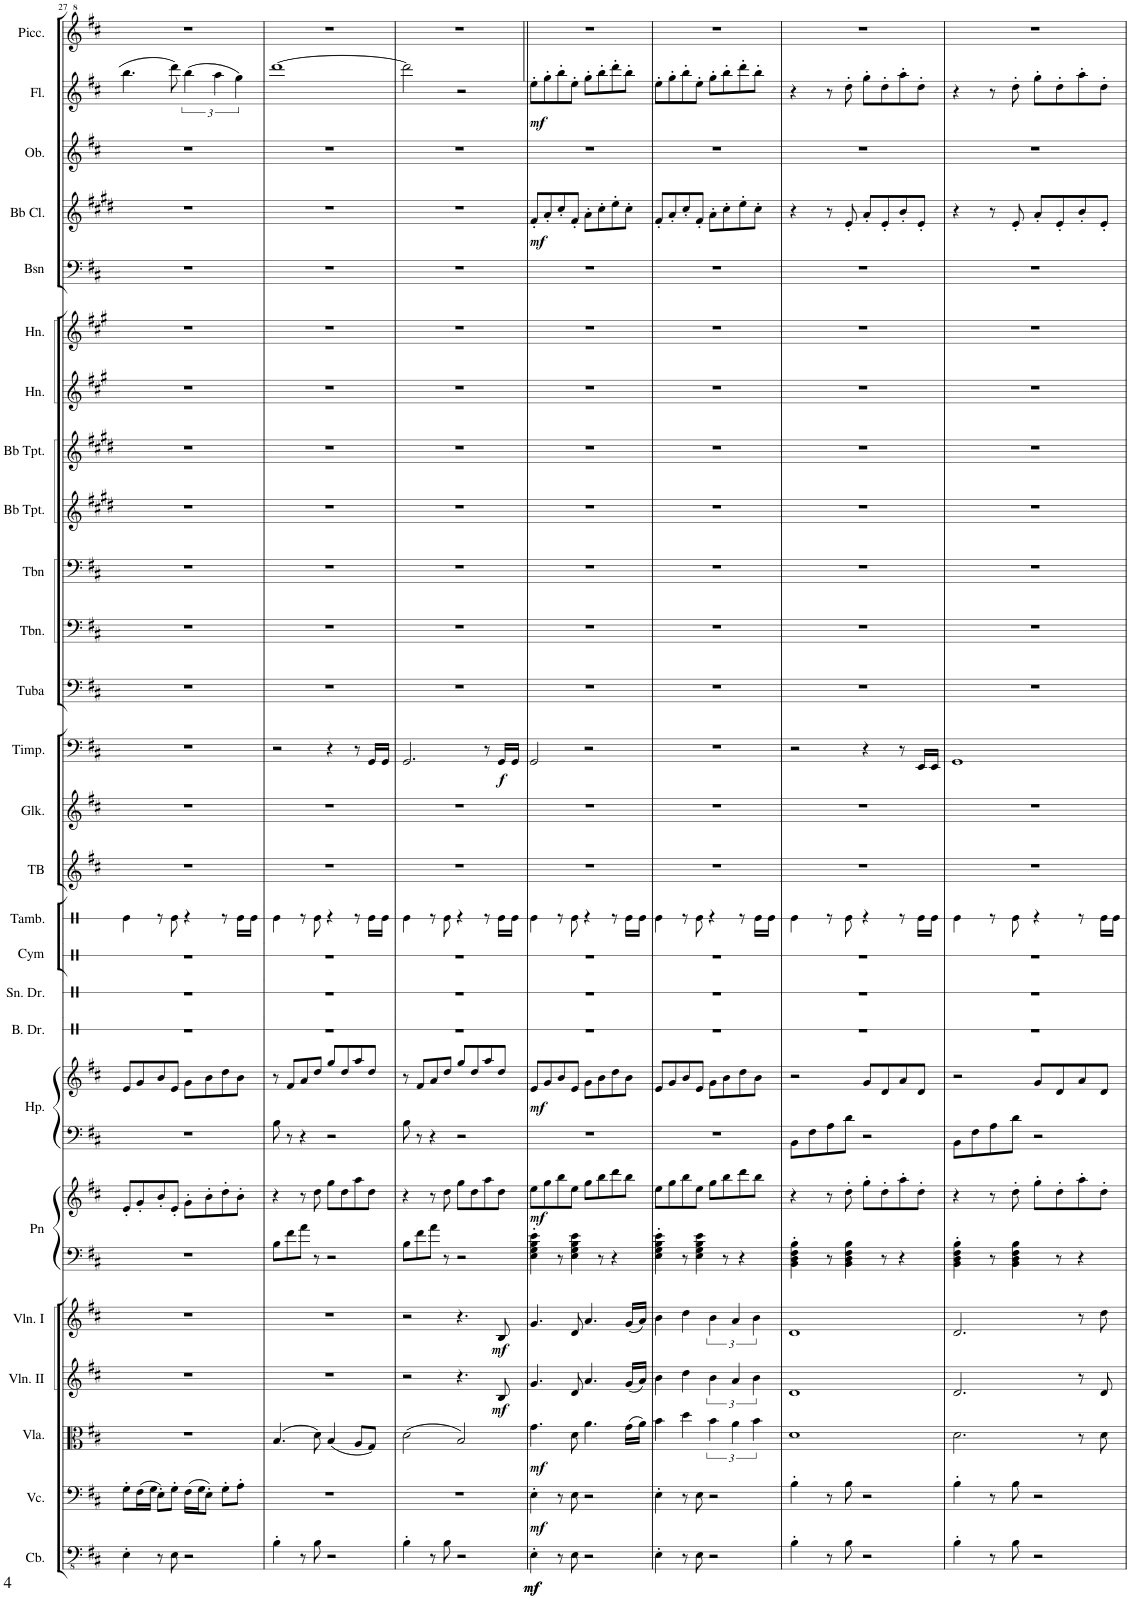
**kern	**dynam	**kern	**dynam	**kern	**dynam	**kern	**dynam	**kern	**dynam	**kern	**kern	**dynam	**kern	**kern	**dynam	**kern	**kern	**kern	**kern	**kern	**kern	**kern	**dynam	**kern	**kern	**kern	**kern	**kern	**kern	**kern	**kern	**kern	**dynam	**kern	**kern	**dynam	**kern
*part26	*part26	*part25	*part25	*part24	*part24	*part23	*part23	*part22	*part22	*part21	*part21	*part21	*part20	*part20	*part20	*part19	*part18	*part17	*part16	*part15	*part14	*part13	*part13	*part12	*part11	*part10	*part9	*part8	*part7	*part6	*part5	*part4	*part4	*part3	*part2	*part2	*part1
*staff28	*staff28	*staff27	*staff27	*staff26	*staff26	*staff25	*staff25	*staff24	*staff24	*staff23	*staff22	*staff22/23	*staff21	*staff20	*staff20/21	*staff19	*staff18	*staff17	*staff16	*staff15	*staff14	*staff13	*staff13	*staff12	*staff11	*staff10	*staff9	*staff8	*staff7	*staff6	*staff5	*staff4	*staff4	*staff3	*staff2	*staff2	*staff1
*I"Contrabass	*	*I"Cello	*	*I"Viola	*	*I"Violin II	*	*I"Violin I	*	*I"Piano	*	*	*I"Harp	*	*	*I"Bass Drum	*I"Snare Drum	*I"Cymbals (Crash  Cymbal,  Suspended  Cymbal)	*I"Tambourine	*I"Tubular Bells	*I"Glockenspiel	*I"Timpani	*	*I"Tuba	*I"Trombone 2-3	*I"Trombone 1	*I"Trumpet in Bb 2-3	*I"Trumpet in Bb 1	*I"Horn in F	*I"Horn in F	*I"Basoon 1-2	*I"Clarinet in Bb 1-2	*	*I"Oboe 1-2	*I"Flute 1-2	*	*I"Piccolo
*I'Cb.	*	*	*	*I'Vla.	*	*I'Vln. II	*	*I'Vln. I	*	*I'Pn	*	*	*I'Hp.	*	*	*I'B. Dr.	*I'Sn. Dr.	*I'Cym	*I'Tamb.	*I'TB	*I'Glk.	*I'Timp.	*	*I'Tuba	*I'Tbn.	*I'Tbn	*	*	*I'Hn.	*I'Hn.	*I'Bsn	*	*	*I'Ob.	*I'Fl.	*	*I'Picc.
!!LO:PB:g=z
*clefFv4	*	*clefF4	*	*clefC3	*	*clefG2	*	*clefG2	*	*clefF4	*clefG2	*	*clefF4	*clefG2	*	*clefX	*clefX	*clefX	*clefX	*clefG2	*clefG2	*clefF4	*	*clefF4	*clefF4	*clefF4	*clefG2	*clefG2	*clefG2	*clefG2	*clefF4	*clefG2	*	*clefG2	*clefG2	*	*clefG^2
*Trd7c12	*	*	*	*	*	*	*	*	*	*	*	*	*	*	*	*	*	*	*	*	*Trd-14c-24	*	*	*	*	*	*Trd1c2	*Trd1c2	*Trd4c7	*Trd4c7	*	*Trd1c2	*	*	*	*	*Trd-7c-12
*k[f#c#]	*	*k[f#c#]	*	*k[f#c#]	*	*k[f#c#]	*	*k[f#c#]	*	*k[f#c#]	*k[f#c#]	*	*k[f#c#]	*k[f#c#]	*	*k[]	*k[]	*k[]	*k[]	*k[f#c#]	*k[f#c#]	*k[f#c#]	*	*k[f#c#]	*k[f#c#]	*k[f#c#]	*k[f#c#g#d#]	*k[f#c#g#d#]	*k[f#c#g#]	*k[f#c#g#]	*k[f#c#]	*k[f#c#g#d#]	*	*k[f#c#]	*k[f#c#]	*	*k[f#c#]
*M4/4	*	*M4/4	*	*M4/4	*	*M4/4	*	*M4/4	*	*M4/4	*M4/4	*	*M4/4	*M4/4	*	*M4/4	*M4/4	*M4/4	*M4/4	*M4/4	*M4/4	*M4/4	*	*M4/4	*M4/4	*M4/4	*M4/4	*M4/4	*M4/4	*M4/4	*M4/4	*M4/4	*	*M4/4	*M4/4	*	*M4/4
=27	=27	=27	=27	=27	=27	=27	=27	=27	=27	=27	=27	=27	=27	=27	=27	=27	=27	=27	=27	=27	=27	=27	=27	=27	=27	=27	=27	=27	=27	=27	=27	=27	=27	=27	=27	=27	=27
4EE'\	.	8G'\L	.	1r	.	1r	.	1r	.	1r	8e'/L	.	1r	8e/L	.	1r	1r	1r	4Re\	1r	1r	1r	.	1r	1r	1r	1r	1r	1r	1r	1r	1r	.	1r	4.bb\	.	1r
.	.	(16F#\L	.	.	.	.	.	.	.	.	8g'/	.	.	8g/	.	.	.	.	.	.	.	.	.	.	.	.	.	.	.	.	.	.	.	.	.	.	.
.	.	16G\JJ	.	.	.	.	.	.	.	.	.	.	.	.	.	.	.	.	.	.	.	.	.	.	.	.	.	.	.	.	.	.	.	.	.	.	.
8r	.	8E'\L)	.	.	.	.	.	.	.	.	8b'/	.	.	8b/	.	.	.	.	8r	.	.	.	.	.	.	.	.	.	.	.	.	.	.	.	.	.	.
8EE\	.	8G'\J	.	.	.	.	.	.	.	.	8e'/J	.	.	8e/J	.	.	.	.	8Re\	.	.	.	.	.	.	.	.	.	.	.	.	.	.	.	8ddd\	.	.
2r	.	(16F#\LL	.	.	.	.	.	.	.	.	8g'\L	.	.	8g\L	.	.	.	.	4r	.	.	.	.	.	.	.	.	.	.	.	.	.	.	.	(6bb\	.	.
.	.	16G\J	.	.	.	.	.	.	.	.	.	.	.	.	.	.	.	.	.	.	.	.	.	.	.	.	.	.	.	.	.	.	.	.	.	.	.
.	.	8E'\J)	.	.	.	.	.	.	.	.	8b'\	.	.	8b\	.	.	.	.	.	.	.	.	.	.	.	.	.	.	.	.	.	.	.	.	.	.	.
.	.	.	.	.	.	.	.	.	.	.	.	.	.	.	.	.	.	.	.	.	.	.	.	.	.	.	.	.	.	.	.	.	.	.	6aa\	.	.
.	.	8G'\L	.	.	.	.	.	.	.	.	8dd'\	.	.	8dd\	.	.	.	.	8r	.	.	.	.	.	.	.	.	.	.	.	.	.	.	.	.	.	.
.	.	.	.	.	.	.	.	.	.	.	.	.	.	.	.	.	.	.	.	.	.	.	.	.	.	.	.	.	.	.	.	.	.	.	6gg\)	.	.
.	.	8A'\J	.	.	.	.	.	.	.	.	8b'\J	.	.	8b\J	.	.	.	.	16Re\LL	.	.	.	.	.	.	.	.	.	.	.	.	.	.	.	.	.	.
.	.	.	.	.	.	.	.	.	.	.	.	.	.	.	.	.	.	.	16Re\JJ	.	.	.	.	.	.	.	.	.	.	.	.	.	.	.	.	.	.
=28	=28	=28	=28	=28	=28	=28	=28	=28	=28	=28	=28	=28	=28	=28	=28	=28	=28	=28	=28	=28	=28	=28	=28	=28	=28	=28	=28	=28	=28	=28	=28	=28	=28	=28	=28	=28	=28
4BB'\	.	1r	.	(4.B/	.	1r	.	1r	.	8B\L	4r	.	8B\	8r	.	1r	1r	1r	4Re\	1r	1r	2r	.	1r	1r	1r	1r	1r	1r	1r	1r	1r	.	1r	[1ddd	.	1r
.	.	.	.	.	.	.	.	.	.	8f#\	.	.	8r	8f#/L	.	.	.	.	.	.	.	.	.	.	.	.	.	.	.	.	.	.	.	.	.	.	.
8r	.	.	.	.	.	.	.	.	.	8a\J	8r	.	4r	8a/	.	.	.	.	8r	.	.	.	.	.	.	.	.	.	.	.	.	.	.	.	.	.	.
8BB\	.	.	.	8d\)	.	.	.	.	.	8r	8dd\	.	.	8dd/J	.	.	.	.	8Re\	.	.	.	.	.	.	.	.	.	.	.	.	.	.	.	.	.	.
2r	.	.	.	(4B/	.	.	.	.	.	2r	8gg\L	.	2r	8gg/L	.	.	.	.	4r	.	.	4r	.	.	.	.	.	.	.	.	.	.	.	.	.	.	.
.	.	.	.	.	.	.	.	.	.	.	8dd\	.	.	8dd/	.	.	.	.	.	.	.	.	.	.	.	.	.	.	.	.	.	.	.	.	.	.	.
.	.	.	.	8A/L	.	.	.	.	.	.	8aa\	.	.	8aa/	.	.	.	.	8r	.	.	8r	.	.	.	.	.	.	.	.	.	.	.	.	.	.	.
.	.	.	.	8G/J)	.	.	.	.	.	.	8dd\J	.	.	8dd/J	.	.	.	.	16Re\LL	.	.	16GG/LL	.	.	.	.	.	.	.	.	.	.	.	.	.	.	.
.	.	.	.	.	.	.	.	.	.	.	.	.	.	.	.	.	.	.	16Re\JJ	.	.	16GG/JJ	.	.	.	.	.	.	.	.	.	.	.	.	.	.	.
=29	=29	=29	=29	=29	=29	=29	=29	=29	=29	=29	=29	=29	=29	=29	=29	=29	=29	=29	=29	=29	=29	=29	=29	=29	=29	=29	=29	=29	=29	=29	=29	=29	=29	=29	=29	=29	=29
4BB'\	.	1r	.	(2d\	.	2r	.	2r	.	8B\L	4r	.	8B\	8r	.	1r	1r	1r	4Re\	1r	1r	2.GG/	.	1r	1r	1r	1r	1r	1r	1r	1r	1r	.	1r	2ddd\]	.	1r
.	.	.	.	.	.	.	.	.	.	8f#\	.	.	8r	8f#/L	.	.	.	.	.	.	.	.	.	.	.	.	.	.	.	.	.	.	.	.	.	.	.
8r	.	.	.	.	.	.	.	.	.	8a\J	8r	.	4r	8a/	.	.	.	.	8r	.	.	.	.	.	.	.	.	.	.	.	.	.	.	.	.	.	.
8BB\	.	.	.	.	.	.	.	.	.	8r	8dd\	.	.	8dd/J	.	.	.	.	8Re\	.	.	.	.	.	.	.	.	.	.	.	.	.	.	.	.	.	.
2r	.	.	.	2B/)	.	4.r	.	4.r	.	2r	8gg\L	.	2r	8gg/L	.	.	.	.	4r	.	.	.	.	.	.	.	.	.	.	.	.	.	.	.	2r	.	.
.	.	.	.	.	.	.	.	.	.	.	8dd\	.	.	8dd/	.	.	.	.	.	.	.	.	.	.	.	.	.	.	.	.	.	.	.	.	.	.	.
.	.	.	.	.	.	.	.	.	.	.	8aa\	.	.	8aa/	.	.	.	.	8r	.	.	8r	.	.	.	.	.	.	.	.	.	.	.	.	.	.	.
!	!	!	!	!	!	!	!LO:DY:b	!	!LO:DY:b	!	!	!	!	!	!	!	!	!	!	!	!	!	!LO:DY:b	!	!	!	!	!	!	!	!	!	!	!	!	!	!
.	.	.	.	.	.	8B/	mf	8B/	mf	.	8dd\J	.	.	8dd/J	.	.	.	.	16Re\LL	.	.	16GG/LL	f	.	.	.	.	.	.	.	.	.	.	.	.	.	.
.	.	.	.	.	.	.	.	.	.	.	.	.	.	.	.	.	.	.	16Re\JJ	.	.	16GG/JJ	.	.	.	.	.	.	.	.	.	.	.	.	.	.	.
=30||	=30||	=30||	=30||	=30||	=30||	=30||	=30||	=30||	=30||	=30||	=30||	=30||	=30||	=30||	=30||	=30||	=30||	=30||	=30||	=30||	=30||	=30||	=30||	=30||	=30||	=30||	=30||	=30||	=30||	=30||	=30||	=30||	=30||	=30||	=30||	=30||	=30||
!	!LO:DY:b	!	!	!	!	!	!	!	!	!	!	!	!	!	!	!	!	!	!	!	!	!	!	!	!	!	!	!	!	!	!	!	!	!	!	!	!
!	!LO:DY:n=1:b	!	!LO:DY:b	!	!LO:DY:b	!	!	!	!	!	!	!LO:DY:b	!	!	!LO:DY:b	!	!	!	!	!	!	!	!	!	!	!	!	!	!	!	!	!	!LO:DY:b	!	!	!LO:DY:b	!
4EE'\	mf mf	4E'\	mf	4.g\	mf	4.g/	.	4.g/	.	4E\' 4G\' 4B\' 4e\'	8ee\L	mf	1r	8e/L	mf	1r	1r	1r	4Re\	1r	1r	2GG/	.	1r	1r	1r	1r	1r	1r	1r	1r	8f#'/L	mf	1r	8ee'\L	mf	1r
.	.	.	.	.	.	.	.	.	.	.	8gg\	.	.	8g/	.	.	.	.	.	.	.	.	.	.	.	.	.	.	.	.	.	8a'/	.	.	8gg'\	.	.
8r	.	8r	.	.	.	.	.	.	.	8r	8bb\	.	.	8b/	.	.	.	.	8r	.	.	.	.	.	.	.	.	.	.	.	.	8cc#'/	.	.	8bb'\	.	.
8EE\	.	8E\	.	8d\	.	8d/	.	8d/	.	4E\ 4G\ 4B\ 4e\	8ee\J	.	.	8e/J	.	.	.	.	8Re\	.	.	.	.	.	.	.	.	.	.	.	.	8f#'/J	.	.	8ee'\J	.	.
2r	.	2r	.	4.a\	.	4.a/	.	4.a/	.	.	8gg\L	.	.	8g\L	.	.	.	.	4r	.	.	2r	.	.	.	.	.	.	.	.	.	8a'\L	.	.	8gg'\L	.	.
.	.	.	.	.	.	.	.	.	.	8r	8bb\	.	.	8b\	.	.	.	.	.	.	.	.	.	.	.	.	.	.	.	.	.	8cc#'\	.	.	8bb'\	.	.
.	.	.	.	.	.	.	.	.	.	4r	8ddd\	.	.	8dd\	.	.	.	.	8r	.	.	.	.	.	.	.	.	.	.	.	.	8ee'\	.	.	8ddd'\	.	.
.	.	.	.	(16g\LL	.	(16g/LL	.	(16g/LL	.	.	8bb\J	.	.	8b\J	.	.	.	.	16Re\LL	.	.	.	.	.	.	.	.	.	.	.	.	8cc#'\J	.	.	8bb'\J	.	.
.	.	.	.	16a\JJ)	.	16a/JJ)	.	16a/JJ)	.	.	.	.	.	.	.	.	.	.	16Re\JJ	.	.	.	.	.	.	.	.	.	.	.	.	.	.	.	.	.	.
=31	=31	=31	=31	=31	=31	=31	=31	=31	=31	=31	=31	=31	=31	=31	=31	=31	=31	=31	=31	=31	=31	=31	=31	=31	=31	=31	=31	=31	=31	=31	=31	=31	=31	=31	=31	=31	=31
4EE'\	.	4E'\	.	4b\	.	4b\	.	4b\	.	4E\' 4G\' 4B\' 4e\'	8ee\L	.	1r	8e/L	.	1r	1r	1r	4Re\	1r	1r	1r	.	1r	1r	1r	1r	1r	1r	1r	1r	8f#'/L	.	1r	8ee'\L	.	1r
.	.	.	.	.	.	.	.	.	.	.	8gg\	.	.	8g/	.	.	.	.	.	.	.	.	.	.	.	.	.	.	.	.	.	8a'/	.	.	8gg'\	.	.
8r	.	8r	.	4dd\	.	4dd\	.	4dd\	.	8r	8bb\	.	.	8b/	.	.	.	.	8r	.	.	.	.	.	.	.	.	.	.	.	.	8cc#'/	.	.	8bb'\	.	.
8EE\	.	8E\	.	.	.	.	.	.	.	4E\ 4G\ 4B\ 4e\	8ee\J	.	.	8e/J	.	.	.	.	8Re\	.	.	.	.	.	.	.	.	.	.	.	.	8f#'/J	.	.	8ee'\J	.	.
2r	.	2r	.	6b\	.	6b\	.	6b\	.	.	8gg\L	.	.	8g\L	.	.	.	.	4r	.	.	.	.	.	.	.	.	.	.	.	.	8a'\L	.	.	8gg'\L	.	.
.	.	.	.	.	.	.	.	.	.	8r	8bb\	.	.	8b\	.	.	.	.	.	.	.	.	.	.	.	.	.	.	.	.	.	8cc#'\	.	.	8bb'\	.	.
.	.	.	.	6a\	.	6a/	.	6a/	.	.	.	.	.	.	.	.	.	.	.	.	.	.	.	.	.	.	.	.	.	.	.	.	.	.	.	.	.
.	.	.	.	.	.	.	.	.	.	4r	8ddd\	.	.	8dd\	.	.	.	.	8r	.	.	.	.	.	.	.	.	.	.	.	.	8ee'\	.	.	8ddd'\	.	.
.	.	.	.	6b\	.	6b\	.	6b\	.	.	.	.	.	.	.	.	.	.	.	.	.	.	.	.	.	.	.	.	.	.	.	.	.	.	.	.	.
.	.	.	.	.	.	.	.	.	.	.	8bb\J	.	.	8b\J	.	.	.	.	16Re\LL	.	.	.	.	.	.	.	.	.	.	.	.	8cc#'\J	.	.	8bb'\J	.	.
.	.	.	.	.	.	.	.	.	.	.	.	.	.	.	.	.	.	.	16Re\JJ	.	.	.	.	.	.	.	.	.	.	.	.	.	.	.	.	.	.
=32	=32	=32	=32	=32	=32	=32	=32	=32	=32	=32	=32	=32	=32	=32	=32	=32	=32	=32	=32	=32	=32	=32	=32	=32	=32	=32	=32	=32	=32	=32	=32	=32	=32	=32	=32	=32	=32
4BB'\	.	4B'\	.	1d	.	1d	.	1d	.	4BB\' 4D\' 4F#\' 4B\'	4r	.	8BB\L	2r	.	1r	1r	1r	4Re\	1r	1r	2r	.	1r	1r	1r	1r	1r	1r	1r	1r	4r	.	1r	4r	.	1r
.	.	.	.	.	.	.	.	.	.	.	.	.	8F#\	.	.	.	.	.	.	.	.	.	.	.	.	.	.	.	.	.	.	.	.	.	.	.	.
8r	.	8r	.	.	.	.	.	.	.	8r	8r	.	8A\	.	.	.	.	.	8r	.	.	.	.	.	.	.	.	.	.	.	.	8r	.	.	8r	.	.
8BB\	.	8B\	.	.	.	.	.	.	.	4BB\ 4D\ 4F#\ 4B\	8dd'\	.	8d\J	.	.	.	.	.	8Re\	.	.	.	.	.	.	.	.	.	.	.	.	8e'/	.	.	8dd'\	.	.
2r	.	2r	.	.	.	.	.	.	.	.	8gg'\L	.	2r	8g/L	.	.	.	.	4r	.	.	4r	.	.	.	.	.	.	.	.	.	8a'/L	.	.	8gg'\L	.	.
.	.	.	.	.	.	.	.	.	.	8r	8dd'\	.	.	8d/	.	.	.	.	.	.	.	.	.	.	.	.	.	.	.	.	.	8e'/	.	.	8dd'\	.	.
.	.	.	.	.	.	.	.	.	.	4r	8aa'\	.	.	8a/	.	.	.	.	8r	.	.	8r	.	.	.	.	.	.	.	.	.	8b'/	.	.	8aa'\	.	.
.	.	.	.	.	.	.	.	.	.	.	8dd'\J	.	.	8d/J	.	.	.	.	16Re\LL	.	.	16EE/LL	.	.	.	.	.	.	.	.	.	8e'/J	.	.	8dd'\J	.	.
.	.	.	.	.	.	.	.	.	.	.	.	.	.	.	.	.	.	.	16Re\JJ	.	.	16EE/JJ	.	.	.	.	.	.	.	.	.	.	.	.	.	.	.
=33	=33	=33	=33	=33	=33	=33	=33	=33	=33	=33	=33	=33	=33	=33	=33	=33	=33	=33	=33	=33	=33	=33	=33	=33	=33	=33	=33	=33	=33	=33	=33	=33	=33	=33	=33	=33	=33
4BB'\	.	4B'\	.	2.d\	.	2.d/	.	2.d/	.	4BB\' 4D\' 4F#\' 4B\'	4r	.	8BB\L	2r	.	1r	1r	1r	4Re\	1r	1r	1GG	.	1r	1r	1r	1r	1r	1r	1r	1r	4r	.	1r	4r	.	1r
.	.	.	.	.	.	.	.	.	.	.	.	.	8F#\	.	.	.	.	.	.	.	.	.	.	.	.	.	.	.	.	.	.	.	.	.	.	.	.
8r	.	8r	.	.	.	.	.	.	.	8r	8r	.	8A\	.	.	.	.	.	8r	.	.	.	.	.	.	.	.	.	.	.	.	8r	.	.	8r	.	.
8BB\	.	8B\	.	.	.	.	.	.	.	4BB\ 4D\ 4F#\ 4B\	8dd'\	.	8d\J	.	.	.	.	.	8Re\	.	.	.	.	.	.	.	.	.	.	.	.	8e'/	.	.	8dd'\	.	.
2r	.	2r	.	.	.	.	.	.	.	.	8gg'\L	.	2r	8g/L	.	.	.	.	4r	.	.	.	.	.	.	.	.	.	.	.	.	8a'/L	.	.	8gg'\L	.	.
.	.	.	.	.	.	.	.	.	.	8r	8dd'\	.	.	8d/	.	.	.	.	.	.	.	.	.	.	.	.	.	.	.	.	.	8e'/	.	.	8dd'\	.	.
.	.	.	.	8r	.	8r	.	8r	.	4r	8aa'\	.	.	8a/	.	.	.	.	8r	.	.	.	.	.	.	.	.	.	.	.	.	8b'/	.	.	8aa'\	.	.
.	.	.	.	8d\	.	8d/	.	8dd\	.	.	8dd'\J	.	.	8d/J	.	.	.	.	16Re\LL	.	.	.	.	.	.	.	.	.	.	.	.	8e'/J	.	.	8dd'\J	.	.
.	.	.	.	.	.	.	.	.	.	.	.	.	.	.	.	.	.	.	16Re\JJ	.	.	.	.	.	.	.	.	.	.	.	.	.	.	.	.	.	.
=	=	=	=	=	=	=	=	=	=	=	=	=	=	=	=	=	=	=	=	=	=	=	=	=	=	=	=	=	=	=	=	=	=	=	=	=	=
*-	*-	*-	*-	*-	*-	*-	*-	*-	*-	*-	*-	*-	*-	*-	*-	*-	*-	*-	*-	*-	*-	*-	*-	*-	*-	*-	*-	*-	*-	*-	*-	*-	*-	*-	*-	*-	*-
